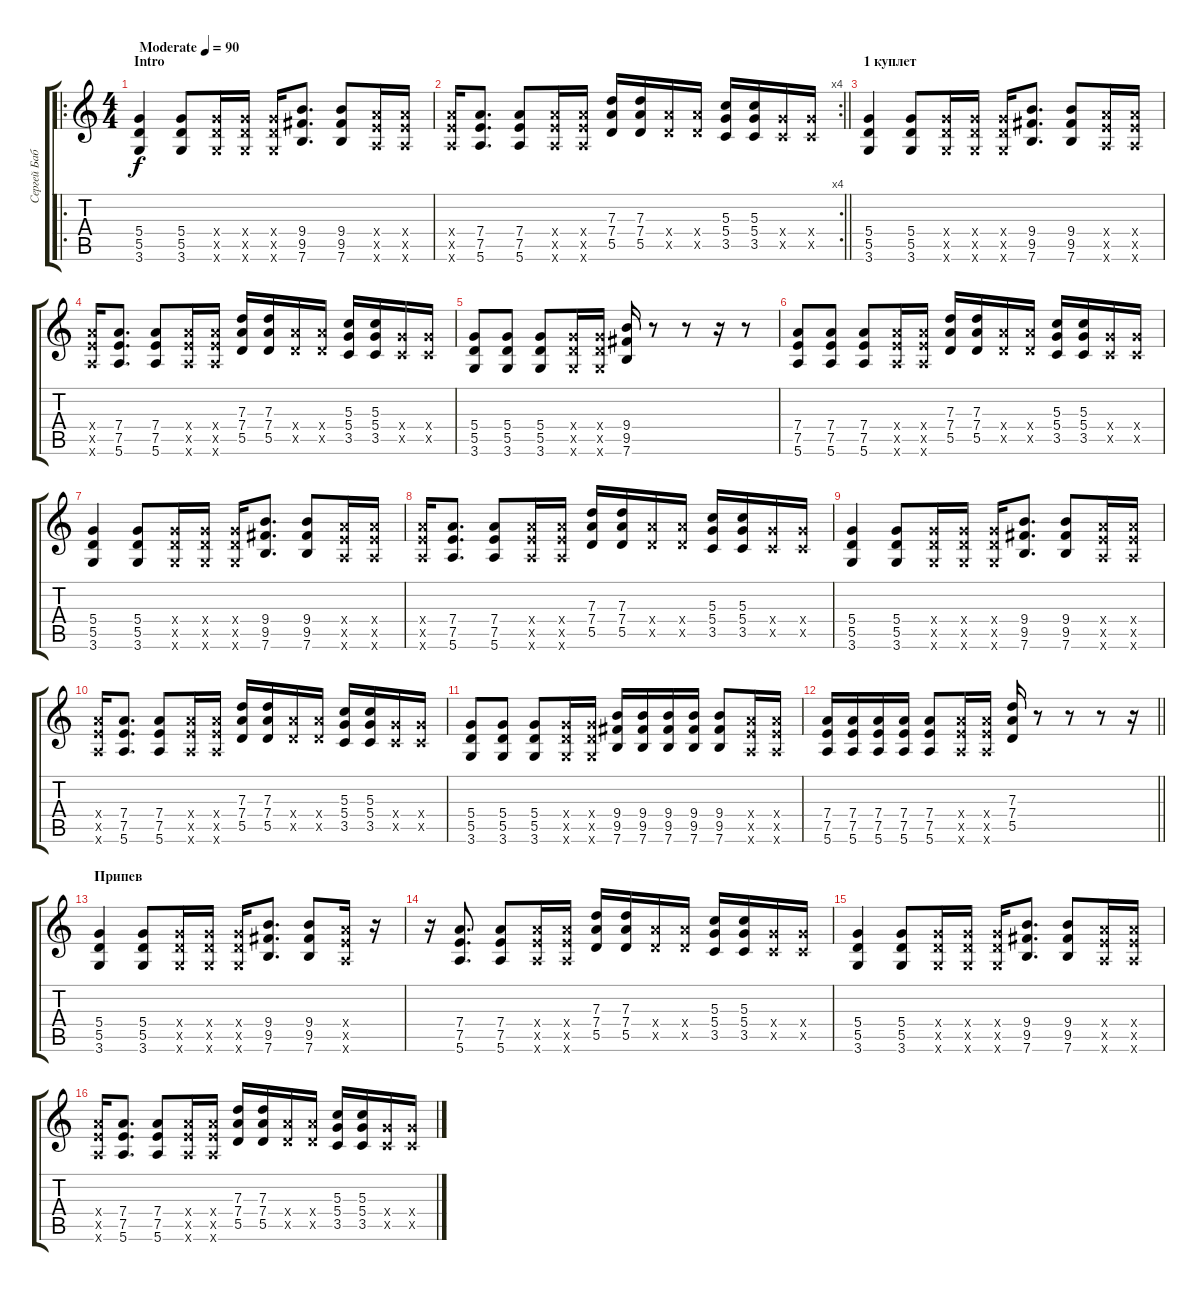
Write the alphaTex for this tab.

\track ("Сергей Бабкин" "Сергей Баб") {instrument electricguitarmuted}
\staff {score tabs}
\tuning (E4 B3 G3 D3 A2 E2) {hide}
\ro
\ts (4 4)
\section ("" "Intro")
\tempo (90 "Moderate")
\clef g2
\ks c
(5.4 5.5 3.6).4{dy f instrument electricguitarmuted} (5.4 5.5 3.6).8 (5.4{x} 5.5{x} 3.6{x}).16 (5.4{x} 5.5{x} 3.6{x}).16 (5.4{x} 5.5{x} 3.6{x}).16 (9.4 9.5 7.6).8{d} (9.4 9.5 7.6).8 (7.4{x} 7.5{x} 5.6{x}).16 (7.4{x} 7.5{x} 5.6{x}).16 |
\rc 4
\barLineRight lightlight
(7.4{x} 7.5{x} 5.6{x}).16 (7.4 7.5 5.6).8{d} (7.4 7.5 5.6).8 (7.4{x} 7.5{x} 5.6{x}).16 (7.4{x} 7.5{x} 5.6{x}).16 (7.3 7.4 5.5).16 (7.3 7.4 5.5).16 (7.4{x} 5.5{x}).16 (7.4{x} 5.5{x}).16 (5.3 5.4 3.5).16 (5.3 5.4 3.5).16 (5.4{x} 3.5{x}).16 (5.4{x} 3.5{x}).16 |
\section ("" "1 куплет")
(5.4 5.5 3.6).4 (5.4 5.5 3.6).8 (5.4{x} 5.5{x} 3.6{x}).16 (5.4{x} 5.5{x} 3.6{x}).16 (5.4{x} 5.5{x} 3.6{x}).16 (9.4 9.5 7.6).8{d} (9.4 9.5 7.6).8 (7.4{x} 7.5{x} 5.6{x}).16 (7.4{x} 7.5{x} 5.6{x}).16 |
(7.4{x} 7.5{x} 5.6{x}).16 (7.4 7.5 5.6).8{d} (7.4 7.5 5.6).8 (7.4{x} 7.5{x} 5.6{x}).16 (7.4{x} 7.5{x} 5.6{x}).16 (7.3 7.4 5.5).16 (7.3 7.4 5.5).16 (7.4{x} 5.5{x}).16 (7.4{x} 5.5{x}).16 (5.3 5.4 3.5).16 (5.3 5.4 3.5).16 (5.4{x} 3.5{x}).16 (5.4{x} 3.5{x}).16 |
(5.4 5.5 3.6).8 (5.4 5.5 3.6).8 (5.4 5.5 3.6).8 (5.4{x} 5.5{x} 3.6{x}).16 (5.4{x} 5.5{x} 3.6{x}).16 (9.4 9.5 7.6).16 r.8 r.8 r.16 r.8 |
(7.4 7.5 5.6).8 (7.4 7.5 5.6).8 (7.4 7.5 5.6).8 (7.4{x} 7.5{x} 5.6{x}).16 (7.4{x} 7.5{x} 5.6{x}).16 (7.3 7.4 5.5).16 (7.3 7.4 5.5).16 (7.4{x} 5.5{x}).16 (7.4{x} 5.5{x}).16 (5.3 5.4 3.5).16 (5.3 5.4 3.5).16 (5.4{x} 3.5{x}).16 (5.4{x} 3.5{x}).16 |
(5.4 5.5 3.6).4 (5.4 5.5 3.6).8 (5.4{x} 5.5{x} 3.6{x}).16 (5.4{x} 5.5{x} 3.6{x}).16 (5.4{x} 5.5{x} 3.6{x}).16 (9.4 9.5 7.6).8{d} (9.4 9.5 7.6).8 (7.4{x} 7.5{x} 5.6{x}).16 (7.4{x} 7.5{x} 5.6{x}).16 |
(7.4{x} 7.5{x} 5.6{x}).16 (7.4 7.5 5.6).8{d} (7.4 7.5 5.6).8 (7.4{x} 7.5{x} 5.6{x}).16 (7.4{x} 7.5{x} 5.6{x}).16 (7.3 7.4 5.5).16 (7.3 7.4 5.5).16 (7.4{x} 5.5{x}).16 (7.4{x} 5.5{x}).16 (5.3 5.4 3.5).16 (5.3 5.4 3.5).16 (5.4{x} 3.5{x}).16 (5.4{x} 3.5{x}).16 |
(5.4 5.5 3.6).4 (5.4 5.5 3.6).8 (5.4{x} 5.5{x} 3.6{x}).16 (5.4{x} 5.5{x} 3.6{x}).16 (5.4{x} 5.5{x} 3.6{x}).16 (9.4 9.5 7.6).8{d} (9.4 9.5 7.6).8 (7.4{x} 7.5{x} 5.6{x}).16 (7.4{x} 7.5{x} 5.6{x}).16 |
(7.4{x} 7.5{x} 5.6{x}).16 (7.4 7.5 5.6).8{d} (7.4 7.5 5.6).8 (7.4{x} 7.5{x} 5.6{x}).16 (7.4{x} 7.5{x} 5.6{x}).16 (7.3 7.4 5.5).16 (7.3 7.4 5.5).16 (7.4{x} 5.5{x}).16 (7.4{x} 5.5{x}).16 (5.3 5.4 3.5).16 (5.3 5.4 3.5).16 (5.4{x} 3.5{x}).16 (5.4{x} 3.5{x}).16 |
(5.4 5.5 3.6).8 (5.4 5.5 3.6).8 (5.4 5.5 3.6).8 (5.4{x} 5.5{x} 3.6{x}).16 (5.4{x} 5.5{x} 3.6{x}).16 (9.4 9.5 7.6).16 (9.4 9.5 7.6).16 (9.4 9.5 7.6).16 (9.4 9.5 7.6).16 (9.4 9.5 7.6).8 (7.4{x} 7.5{x} 5.6{x}).16 (7.4{x} 7.5{x} 5.6{x}).16 |
\barLineRight lightlight
(7.4 7.5 5.6).16 (7.4 7.5 5.6).16 (7.4 7.5 5.6).16 (7.4 7.5 5.6).16 (7.4 7.5 5.6).8 (7.4{x} 7.5{x} 5.6{x}).16 (7.4{x} 7.5{x} 5.6{x}).16 (7.3 7.4 5.5).16 r.8 r.8 r.8 r.16 |
\section ("" "Припев")
(5.4 5.5 3.6).4 (5.4 5.5 3.6).8 (5.4{x} 5.5{x} 3.6{x}).16 (5.4{x} 5.5{x} 3.6{x}).16 (5.4{x} 5.5{x} 3.6{x}).16 (9.4 9.5 7.6).8{d} (9.4 9.5 7.6).8 (7.4{x} 7.5{x} 5.6{x}).16 r.16 |
r.16 (7.4 7.5 5.6).8{d} (7.4 7.5 5.6).8 (7.4{x} 7.5{x} 5.6{x}).16 (7.4{x} 7.5{x} 5.6{x}).16 (7.3 7.4 5.5).16 (7.3 7.4 5.5).16 (7.4{x} 5.5{x}).16 (7.4{x} 5.5{x}).16 (5.3 5.4 3.5).16 (5.3 5.4 3.5).16 (5.4{x} 3.5{x}).16 (5.4{x} 3.5{x}).16 |
(5.4 5.5 3.6).4 (5.4 5.5 3.6).8 (5.4{x} 5.5{x} 3.6{x}).16 (5.4{x} 5.5{x} 3.6{x}).16 (5.4{x} 5.5{x} 3.6{x}).16 (9.4 9.5 7.6).8{d} (9.4 9.5 7.6).8 (7.4{x} 7.5{x} 5.6{x}).16 (7.4{x} 7.5{x} 5.6{x}).16 |
(7.4{x} 7.5{x} 5.6{x}).16 (7.4 7.5 5.6).8{d} (7.4 7.5 5.6).8 (7.4{x} 7.5{x} 5.6{x}).16 (7.4{x} 7.5{x} 5.6{x}).16 (7.3 7.4 5.5).16 (7.3 7.4 5.5).16 (7.4{x} 5.5{x}).16 (7.4{x} 5.5{x}).16 (5.3 5.4 3.5).16 (5.3 5.4 3.5).16 (5.4{x} 3.5{x}).16 (5.4{x} 3.5{x}).16
